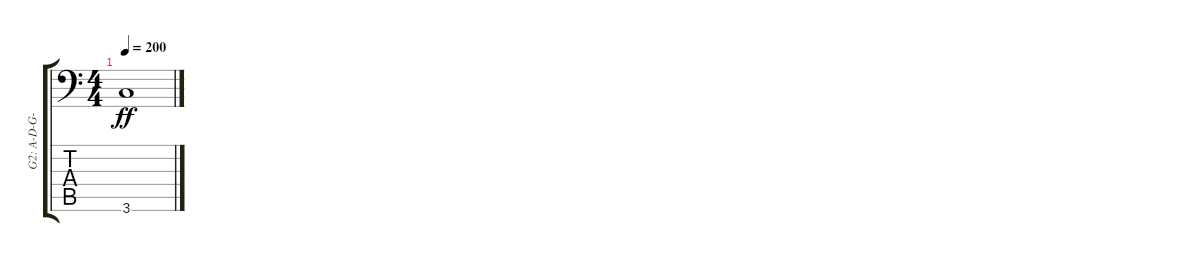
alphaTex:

\track ("G2: A-D-G-C-E-A" "G2: A-D-G-") {instrument distortionguitar}
\staff {score tabs}
\tuning (A3 E3 C3 G2 D2 A1) {hide}
\ts (4 4)
\tempo 200
\clef f4
\ks c
3.6{t}.1{dy ff}
